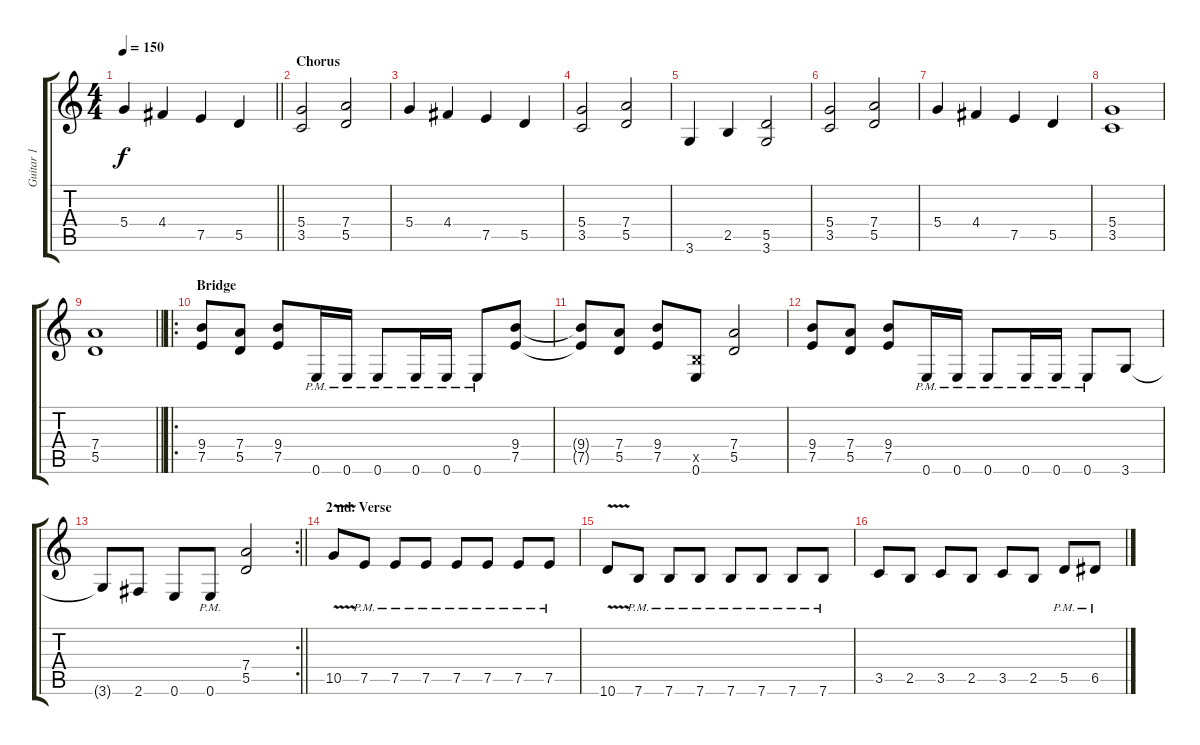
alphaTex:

\track ("Guitar 1" "Guitar 1") {instrument distortionguitar}
\staff {score tabs}
\tuning (E4 B3 G3 D3 A2 E2) {hide}
\ts (4 4)
\tempo 150
\clef g2
\barLineRight lightlight
\ks c
5.4.4{dy f} 4.4.4 7.5.4 5.5.4 |
\section ("" "Chorus")
(5.4 3.5).2 (7.4 5.5).2 |
5.4.4 4.4.4 7.5.4 5.5.4 |
(5.4 3.5).2 (7.4 5.5).2 |
3.6.4 2.5.4 (5.5 3.6).2 |
(5.4 3.5).2 (7.4 5.5).2 |
5.4.4 4.4.4 7.5.4 5.5.4 |
(5.4 3.5).1 |
\barLineRight lightlight
(7.4 5.5).1 |
\ro
\section ("" "Bridge")
(9.4 7.5).8 (7.4 5.5).8 (9.4 7.5).8 0.6{pm}.16 0.6{pm}.16 0.6{pm}.8 0.6{pm}.16 0.6{pm}.16 0.6{pm}.8 (9.4 7.5).8 |
(9.4{t} 7.5{t}).8 (7.4 5.5).8 (9.4 7.5).8 (2.5{x} 0.6).8 (7.4 5.5).2 |
(9.4 7.5).8 (7.4 5.5).8 (9.4 7.5).8 0.6{pm}.16 0.6{pm}.16 0.6{pm}.8 0.6{pm}.16 0.6{pm}.16 0.6{pm}.8 3.6.8 |
\rc 2
\barLineRight lightlight
3.6{t}.8 2.6.8 0.6.8 0.6{pm}.8 (7.4 5.5).2 |
\section ("" "2 nd. Verse")
10.5{v}.8 7.5{pm}.8 7.5{pm}.8 7.5{pm}.8 7.5{pm}.8 7.5{pm}.8 7.5{pm}.8 7.5{pm}.8 |
10.6{v}.8 7.6{pm}.8 7.6{pm}.8 7.6{pm}.8 7.6{pm}.8 7.6{pm}.8 7.6{pm}.8 7.6{pm}.8 |
3.5.8 2.5.8 3.5.8 2.5.8 3.5.8 2.5.8 5.5{pm}.8 6.5{pm}.8
